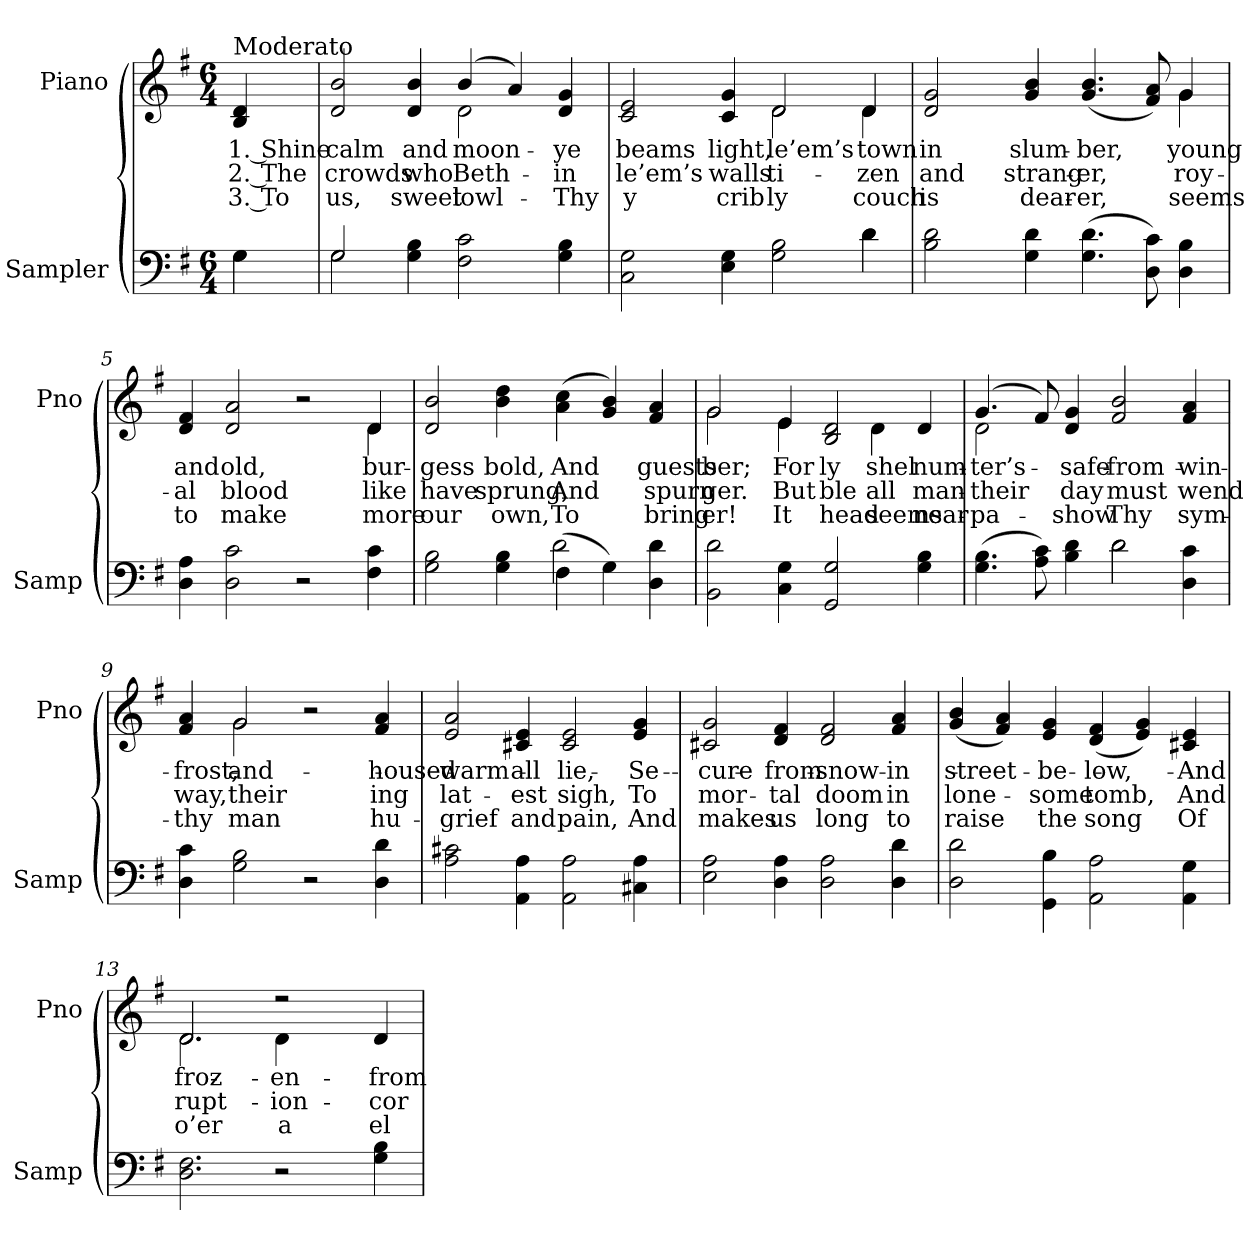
**kern	**kern	**text	**text	**text
*part2	*part1	*part1	*part1	*part1
*staff2	*staff1	*staff1	*staff1	*staff1
*I"Sampler	*I"Piano	*	*	*
*I'Samp	*I'Pno	*	*	*
*clefF4	*clefG2	*	*	*
*k[f#]	*k[f#]	*	*	*
*G:	*G:	*	*	*
*M6/4	*M6/4	*	*	*
=1	=1	=1	=1	=1
*^	*	*	*	*
!	!	!LO:TX:t=Moderato	!	!	!
4G\	4G	4B 4d	1. Shine	2. The	3. To
=2	=2	=2	=2	=2	=2
*	*	*^	*	*	*
2G/	2G	2d 2b	2.ryy	calm	crowds	us,
4G 4B	1ryy	4d 4b	.	and	who	sweet
2F# 2c	.	(4b/	2d	moon-	Beth-	lowl-
.	.	4a/)	.	.	.	.
4G 4B	.	4d 4g	4ryy	ye	in	Thy
=3	=3	=3	=3	=3	=3	=3
2C 2G	4ryy	2c 2e	2.ryy	-beams	-le’em’s	-y
*v	*v	*	*	*	*	*
4E 4G	4c 4g	.	light,	walls	crib
2G 2B	2d/	2d	-le’em’s	-ti-	-ly
*^	*	*	*	*	*
4d\	4d	4d/	4d	town	-zen	couch
*v	*v	*	*	*	*	*
=4	=4	=4	=4	=4	=4
2B 2d	2d 2g	4ryy	in	and	is
*	*v	*v	*	*	*
4G 4d	4g 4b	slum-	strang-	dear-
(4.G 4.d	(4.g 4.b	-ber,	-er,	-er,
8D 8c)	8f# 8a)	.	.	.
*	*^	*	*	*
4D 4B	4g/	4g	young	roy-	seems
=5	=5	=5	=5	=5	=5
4D 4A	4d 4f#	4ryy	and	-al	to
*	*v	*v	*	*	*
2D 2c	2d 2a	old,	blood	make
2r	2r	.	.	.
*	*^	*	*	*
4F# 4c	4d/	4d	bur-	-like	more
*	*v	*v	*	*	*
=6	=6	=6	=6	=6
*^	*	*	*	*
2G 2B	2.ryy	2d 2b	-gess	have	our
4G 4B	.	4b 4dd	bold,	sprung,	own,
(4F#\	2d	(4a 4cc	And	And	To
4G\)	.	4g 4b)	.	.	.
4D 4d	4ryy	4f# 4a	guests	spurn	bring
*v	*v	*	*	*	*
=7	=7	=7	=7	=7
*	*^	*	*	*
2BB 2d	2g/	2g	-ber;	-ger.	-er!
4C 4G	4e/	4e	For	But	It
2GG 2G	2B 2d	4ryy	-ly	-ble	-head
.	.	4d	shel-	all	seems
4G 4B	4d/	4ryy	num-	man-	near-
=8	=8	=8	=8	=8	=8
*^	*	*	*	*	*
(4.G 4.B	2.ryy	(4.g/	2d	-ter’s	their	-pa-
8A 8c)	.	8f#/)	.	.	.	.
4B 4d	.	4d 4g	1ryy	safe	day	show
2d\	2d	2f# 2b	.	from	must	Thy
4D 4c	4ryy	4f# 4a	.	win-	wend	sym-
*v	*v	*	*	*	*	*
=9	=9	=9	=9	=9	=9
4D 4c	4f# 4a	4ryy	frost,	way,	-thy
2G 2B	2g/	2g	and	their	-man
2r	2r	2.ryy	.	.	.
4D 4d	4f# 4a	.	housed	-ing	hu-
*	*v	*v	*	*	*
=10	=10	=10	=10	=10
2A 2c#X	2e 2a	warm	lat-	grief
4AA 4A	4c#X 4e	all	-est	and
2AA 2A	2c# 2e	lie,	sigh,	pain,
4C#X 4A	4e 4g	Se-	To	And
=11	=11	=11	=11	=11
2E 2A	2c#X 2g	-cure	mor-	makes
4D 4A	4d 4f#	from	-tal	us
2D 2A	2d 2f#	snow	doom	long
4D 4d	4f# 4a	in	in	to
=12	=12	=12	=12	=12
2D 2d	(4g 4b	street	lone-	raise
.	4f# 4a)	.	.	.
4GG 4B	4e 4g	be-	-some	the
2AA 2A	(4d 4f#	-low,	tomb,	song
.	4e 4g)	.	.	.
4AA 4G	4c#X 4e	And	And	Of
=13	=13	=13	=13	=13
*	*^	*	*	*
2.D 2.F#	2.d/	2.d	froz-	-rupt-	o’er
2r	2r	4d	-en	-ion	a-
.	.	2ryy	.	.	.
4G 4B	4d/	.	from	cor-	-el
*	*v	*v	*	*	*
=	=	=	=	=
*-	*-	*-	*-	*-
